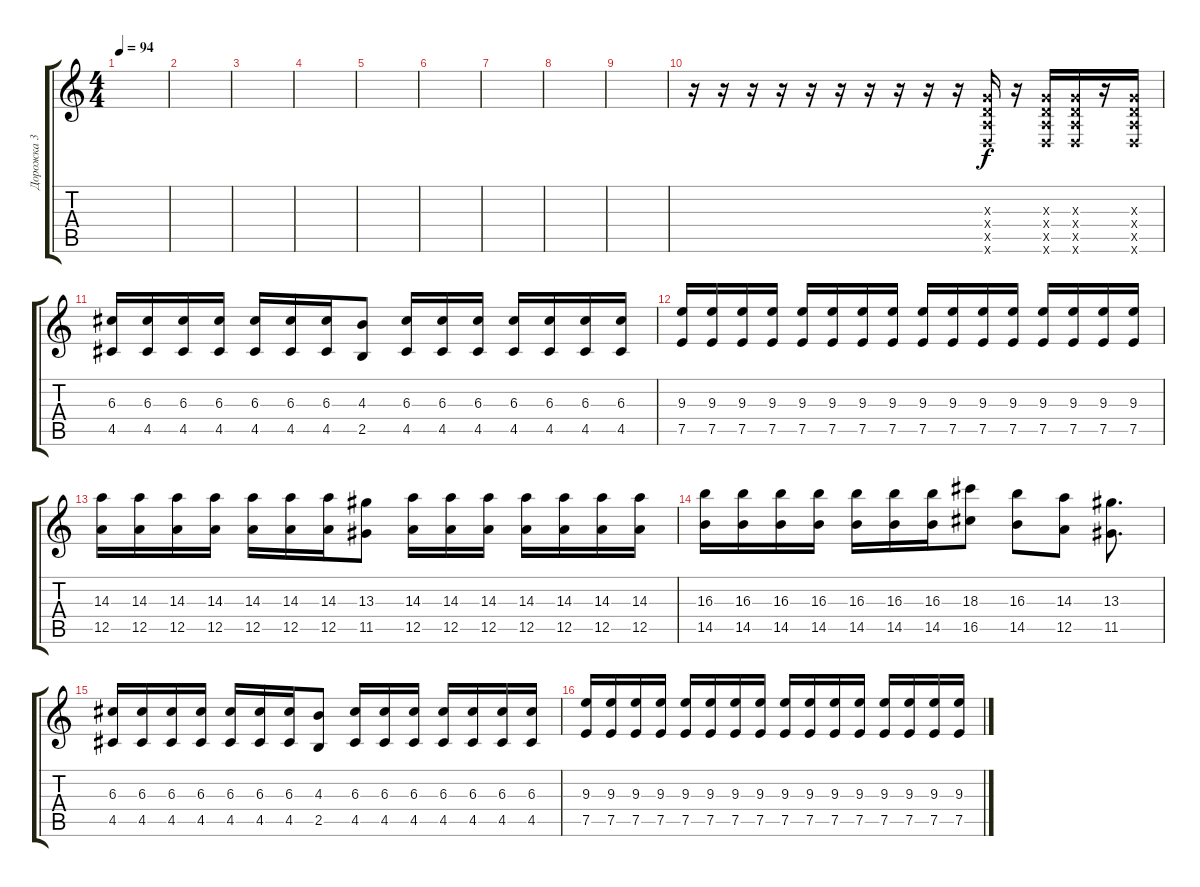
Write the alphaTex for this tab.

\track ("Дорожка 3" "Дорожка 3") {instrument overdrivenguitar}
\staff {score tabs}
\tuning (E4 B3 G3 D3 A2 D2) {hide}
\ts (4 4)
\tempo 94
\clef g2
\ks c
|
|
|
|
|
|
|
|
|
r.16 r.16 r.16 r.16 r.16 r.16 r.16 r.16 r.16 r.16 (0.3{x} 0.4{x} 0.5{x} 0.6{x}).16 r.16 (0.3{x} 0.4{x} 0.5{x} 0.6{x}).16 (0.3{x} 0.4{x} 0.5{x} 0.6{x}).16 r.16 (0.3{x} 0.4{x} 0.5{x} 0.6{x}).16 |
(6.3 4.5).16 (6.3 4.5).16 (6.3 4.5).16 (6.3 4.5).16 (6.3 4.5).16 (6.3 4.5).16 (6.3 4.5).16 (4.3 2.5).8 (6.3 4.5).16 (6.3 4.5).16 (6.3 4.5).16 (6.3 4.5).16 (6.3 4.5).16 (6.3 4.5).16 (6.3 4.5).16 |
(9.3 7.5).16 (9.3 7.5).16 (9.3 7.5).16 (9.3 7.5).16 (9.3 7.5).16 (9.3 7.5).16 (9.3 7.5).16 (9.3 7.5).16 (9.3 7.5).16 (9.3 7.5).16 (9.3 7.5).16 (9.3 7.5).16 (9.3 7.5).16 (9.3 7.5).16 (9.3 7.5).16 (9.3 7.5).16 |
(14.3 12.5).16 (14.3 12.5).16 (14.3 12.5).16 (14.3 12.5).16 (14.3 12.5).16 (14.3 12.5).16 (14.3 12.5).16 (13.3 11.5).8 (14.3 12.5).16 (14.3 12.5).16 (14.3 12.5).16 (14.3 12.5).16 (14.3 12.5).16 (14.3 12.5).16 (14.3 12.5).16 |
(16.3 14.5).16 (16.3 14.5).16 (16.3 14.5).16 (16.3 14.5).16 (16.3 14.5).16 (16.3 14.5).16 (16.3 14.5).16 (18.3 16.5).8 (16.3 14.5).8 (14.3 12.5).8 (13.3 11.5).8{d} |
(6.3 4.5).16 (6.3 4.5).16 (6.3 4.5).16 (6.3 4.5).16 (6.3 4.5).16 (6.3 4.5).16 (6.3 4.5).16 (4.3 2.5).8 (6.3 4.5).16 (6.3 4.5).16 (6.3 4.5).16 (6.3 4.5).16 (6.3 4.5).16 (6.3 4.5).16 (6.3 4.5).16 |
(9.3 7.5).16 (9.3 7.5).16 (9.3 7.5).16 (9.3 7.5).16 (9.3 7.5).16 (9.3 7.5).16 (9.3 7.5).16 (9.3 7.5).16 (9.3 7.5).16 (9.3 7.5).16 (9.3 7.5).16 (9.3 7.5).16 (9.3 7.5).16 (9.3 7.5).16 (9.3 7.5).16 (9.3 7.5).16
